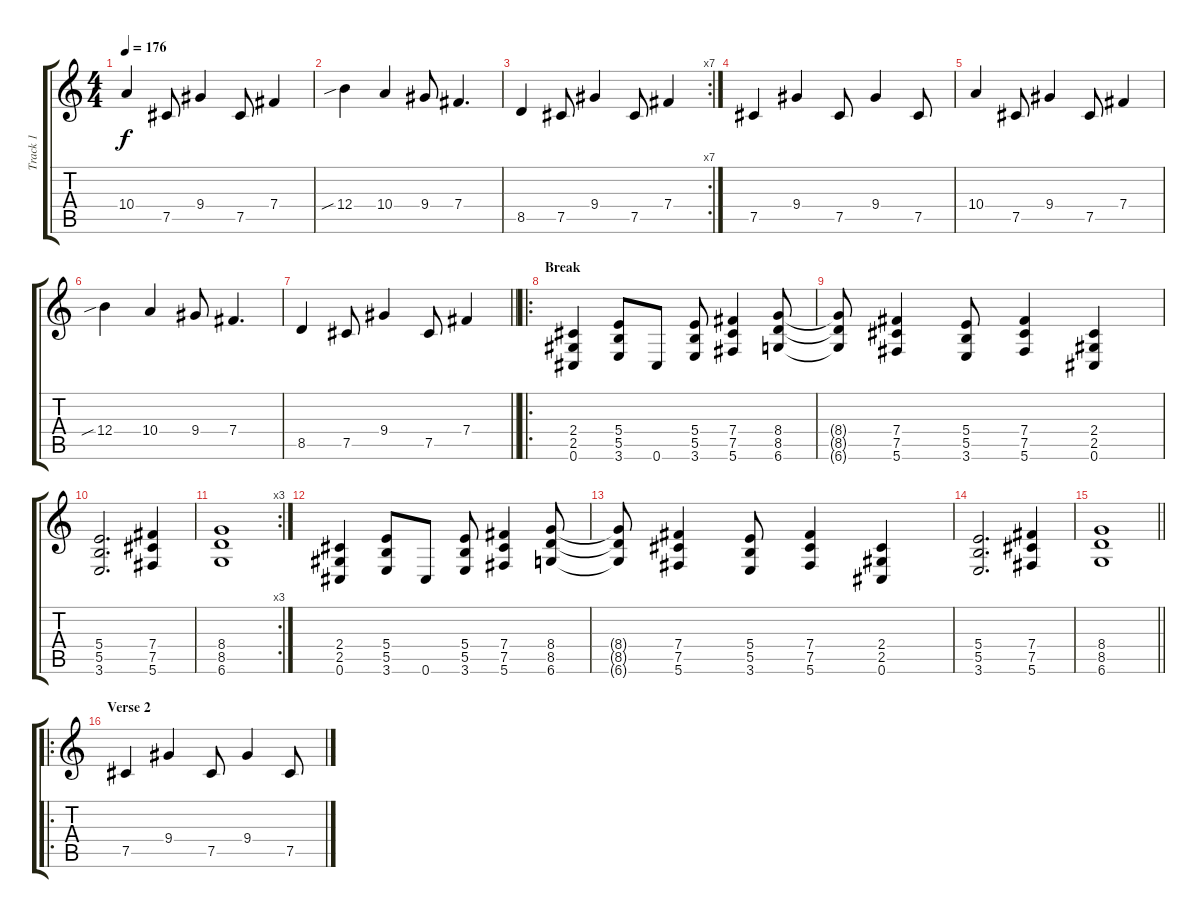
\track ("Track 1" "Track 1") {instrument distortionguitar}
\staff {score tabs}
\tuning (Db4 Ab3 E3 B2 Gb2 Db2) {hide}
\ts (4 4)
\tempo 176
\clef g2
\ks c
10.4.4{dy f} 7.5.8 9.4.4 7.5.8 7.4.4 |
12.4{sib}.4 10.4.4 9.4.8 7.4.4{d} |
\rc 7
8.5.4 7.5.8 9.4.4 7.5.8 7.4.4 |
7.5.4 9.4.4 7.5.8 9.4.4 7.5.8 |
10.4.4 7.5.8 9.4.4 7.5.8 7.4.4 |
12.4{sib}.4 10.4.4 9.4.8 7.4.4{d} |
\barLineRight lightlight
8.5.4 7.5.8 9.4.4 7.5.8 7.4.4 |
\ro
\section ("" "Break")
(2.4 2.5 0.6).4 (5.4 5.5 3.6).8 0.6.8 (5.4 5.5 3.6).8 (7.4 7.5 5.6).4 (8.4 8.5 6.6).8 |
(8.4{t} 8.5{t} 6.6{t}).8 (7.4 7.5 5.6).4 (5.4 5.5 3.6).8 (7.4 7.5 5.6).4 (2.4 2.5 0.6).4 |
(5.4 5.5 3.6).2{d} (7.4 7.5 5.6).4 |
\rc 3
(8.4 8.5 6.6).1 |
(2.4 2.5 0.6).4 (5.4 5.5 3.6).8 0.6.8 (5.4 5.5 3.6).8 (7.4 7.5 5.6).4 (8.4 8.5 6.6).8 |
(8.4{t} 8.5{t} 6.6{t}).8 (7.4 7.5 5.6).4 (5.4 5.5 3.6).8 (7.4 7.5 5.6).4 (2.4 2.5 0.6).4 |
(5.4 5.5 3.6).2{d} (7.4 7.5 5.6).4 |
\barLineRight lightlight
(8.4 8.5 6.6).1 |
\ro
\section ("" "Verse 2")
7.5.4 9.4.4 7.5.8 9.4.4 7.5.8
